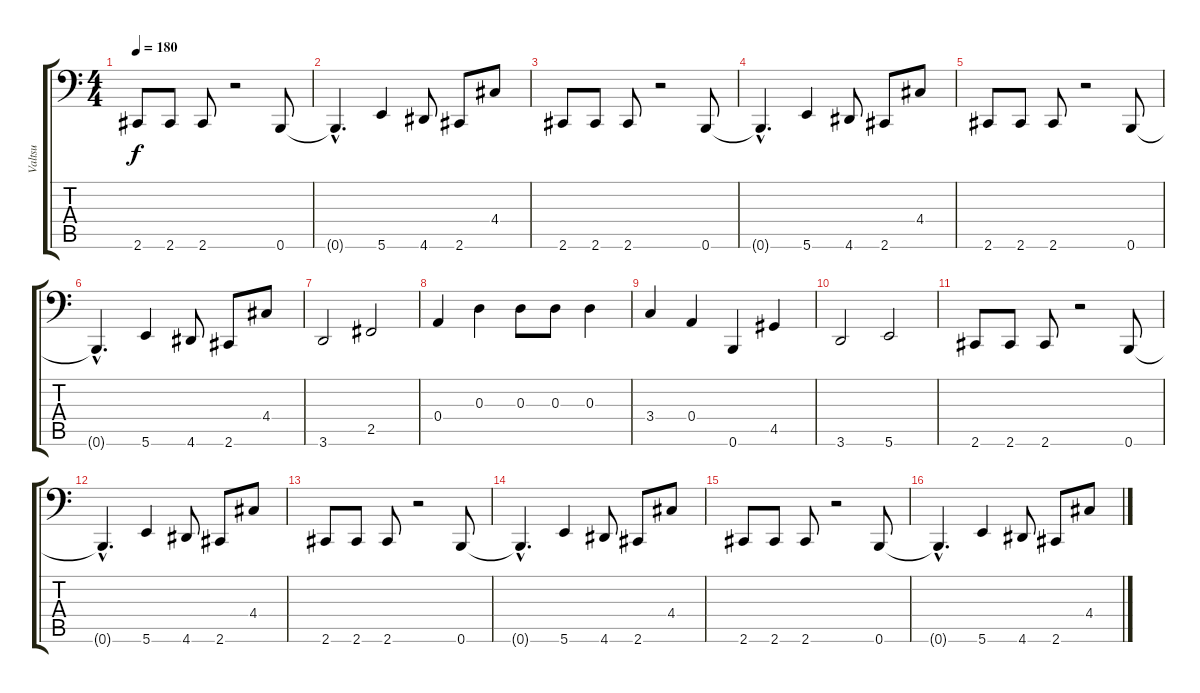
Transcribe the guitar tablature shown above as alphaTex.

\track ("Valtsu" "Valtsu") {instrument electricbasspick}
\staff {score tabs}
\tuning (C3 G2 D2 A1 E1 B0) {hide}
\ts (4 4)
\tempo 180
\clef f4
\ks c
2.6.8{dy f} 2.6.8 2.6.8 r.2 0.6.8 |
0.6{hac t}.4{d} 5.6.4 4.6.8 2.6.8 4.4.8 |
2.6.8 2.6.8 2.6.8 r.2 0.6.8 |
0.6{hac t}.4{d} 5.6.4 4.6.8 2.6.8 4.4.8 |
2.6.8 2.6.8 2.6.8 r.2 0.6.8 |
0.6{hac t}.4{d} 5.6.4 4.6.8 2.6.8 4.4.8 |
3.6.2 2.5.2 |
0.4.4 0.3.4 0.3.8 0.3.8 0.3.4 |
3.4.4 0.4.4 0.6.4 4.5.4 |
3.6.2 5.6.2 |
2.6.8 2.6.8 2.6.8 r.2 0.6.8 |
0.6{hac t}.4{d} 5.6.4 4.6.8 2.6.8 4.4.8 |
2.6.8 2.6.8 2.6.8 r.2 0.6.8 |
0.6{hac t}.4{d} 5.6.4 4.6.8 2.6.8 4.4.8 |
2.6.8 2.6.8 2.6.8 r.2 0.6.8 |
0.6{hac t}.4{d} 5.6.4 4.6.8 2.6.8 4.4.8
